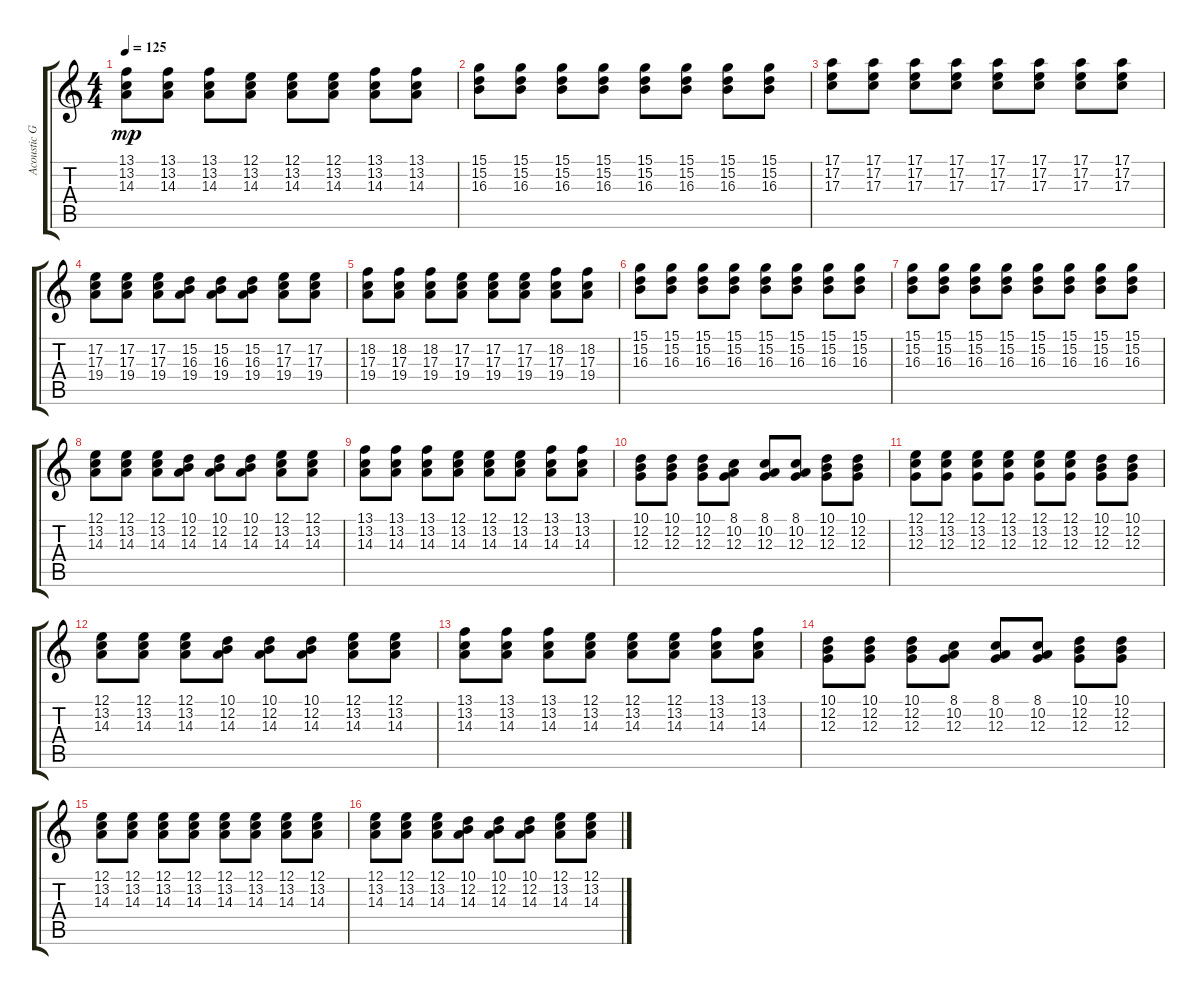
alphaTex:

\track ("Acoustic Grand Piano" "Acoustic G") {instrument acousticgrandpiano}
\staff {score tabs}
\tuning (E4 B3 G3 D3 A2 E2) {hide}
\ts (4 4)
\tempo 125
\clef g2
\ks c
(13.1 13.2 14.3).8{dy mp} (13.1 13.2 14.3).8 (13.1 13.2 14.3).8 (12.1 13.2 14.3).8 (12.1 13.2 14.3).8 (12.1 13.2 14.3).8 (13.1 13.2 14.3).8 (13.1 13.2 14.3).8 |
(15.1 15.2 16.3).8 (15.1 15.2 16.3).8 (15.1 15.2 16.3).8 (15.1 15.2 16.3).8 (15.1 15.2 16.3).8 (15.1 15.2 16.3).8 (15.1 15.2 16.3).8 (15.1 15.2 16.3).8 |
(17.1 17.2 17.3).8 (17.1 17.2 17.3).8 (17.1 17.2 17.3).8 (17.1 17.2 17.3).8 (17.1 17.2 17.3).8 (17.1 17.2 17.3).8 (17.1 17.2 17.3).8 (17.1 17.2 17.3).8 |
(17.2 17.3 19.4).8 (17.2 17.3 19.4).8 (17.2 17.3 19.4).8 (15.2 16.3 19.4).8 (15.2 16.3 19.4).8 (15.2 16.3 19.4).8 (17.2 17.3 19.4).8 (17.2 17.3 19.4).8 |
(18.2 17.3 19.4).8 (18.2 17.3 19.4).8 (18.2 17.3 19.4).8 (17.2 17.3 19.4).8 (17.2 17.3 19.4).8 (17.2 17.3 19.4).8 (18.2 17.3 19.4).8 (18.2 17.3 19.4).8 |
(15.1 15.2 16.3).8 (15.1 15.2 16.3).8 (15.1 15.2 16.3).8 (15.1 15.2 16.3).8 (15.1 15.2 16.3).8 (15.1 15.2 16.3).8 (15.1 15.2 16.3).8 (15.1 15.2 16.3).8 |
(15.1 15.2 16.3).8 (15.1 15.2 16.3).8 (15.1 15.2 16.3).8 (15.1 15.2 16.3).8 (15.1 15.2 16.3).8 (15.1 15.2 16.3).8 (15.1 15.2 16.3).8 (15.1 15.2 16.3).8 |
(12.1 13.2 14.3).8 (12.1 13.2 14.3).8 (12.1 13.2 14.3).8 (10.1 12.2 14.3).8 (10.1 12.2 14.3).8 (10.1 12.2 14.3).8 (12.1 13.2 14.3).8 (12.1 13.2 14.3).8 |
(13.1 13.2 14.3).8 (13.1 13.2 14.3).8 (13.1 13.2 14.3).8 (12.1 13.2 14.3).8 (12.1 13.2 14.3).8 (12.1 13.2 14.3).8 (13.1 13.2 14.3).8 (13.1 13.2 14.3).8 |
(10.1 12.2 12.3).8 (10.1 12.2 12.3).8 (10.1 12.2 12.3).8 (8.1 10.2 12.3).8 (8.1 10.2 12.3).8 (8.1 10.2 12.3).8 (10.1 12.2 12.3).8 (10.1 12.2 12.3).8 |
(12.1 13.2 12.3).8 (12.1 13.2 12.3).8 (12.1 13.2 12.3).8 (12.1 13.2 12.3).8 (12.1 13.2 12.3).8 (12.1 13.2 12.3).8 (10.1 12.2 12.3).8 (10.1 12.2 12.3).8 |
(12.1 13.2 14.3).8 (12.1 13.2 14.3).8 (12.1 13.2 14.3).8 (10.1 12.2 14.3).8 (10.1 12.2 14.3).8 (10.1 12.2 14.3).8 (12.1 13.2 14.3).8 (12.1 13.2 14.3).8 |
(13.1 13.2 14.3).8 (13.1 13.2 14.3).8 (13.1 13.2 14.3).8 (12.1 13.2 14.3).8 (12.1 13.2 14.3).8 (12.1 13.2 14.3).8 (13.1 13.2 14.3).8 (13.1 13.2 14.3).8 |
(10.1 12.2 12.3).8 (10.1 12.2 12.3).8 (10.1 12.2 12.3).8 (8.1 10.2 12.3).8 (8.1 10.2 12.3).8 (8.1 10.2 12.3).8 (10.1 12.2 12.3).8 (10.1 12.2 12.3).8 |
(12.1 13.2 14.3).8 (12.1 13.2 14.3).8 (12.1 13.2 14.3).8 (12.1 13.2 14.3).8 (12.1 13.2 14.3).8 (12.1 13.2 14.3).8 (12.1 13.2 14.3).8 (12.1 13.2 14.3).8 |
(12.1 13.2 14.3).8 (12.1 13.2 14.3).8 (12.1 13.2 14.3).8 (10.1 12.2 14.3).8 (10.1 12.2 14.3).8 (10.1 12.2 14.3).8 (12.1 13.2 14.3).8 (12.1 13.2 14.3).8
